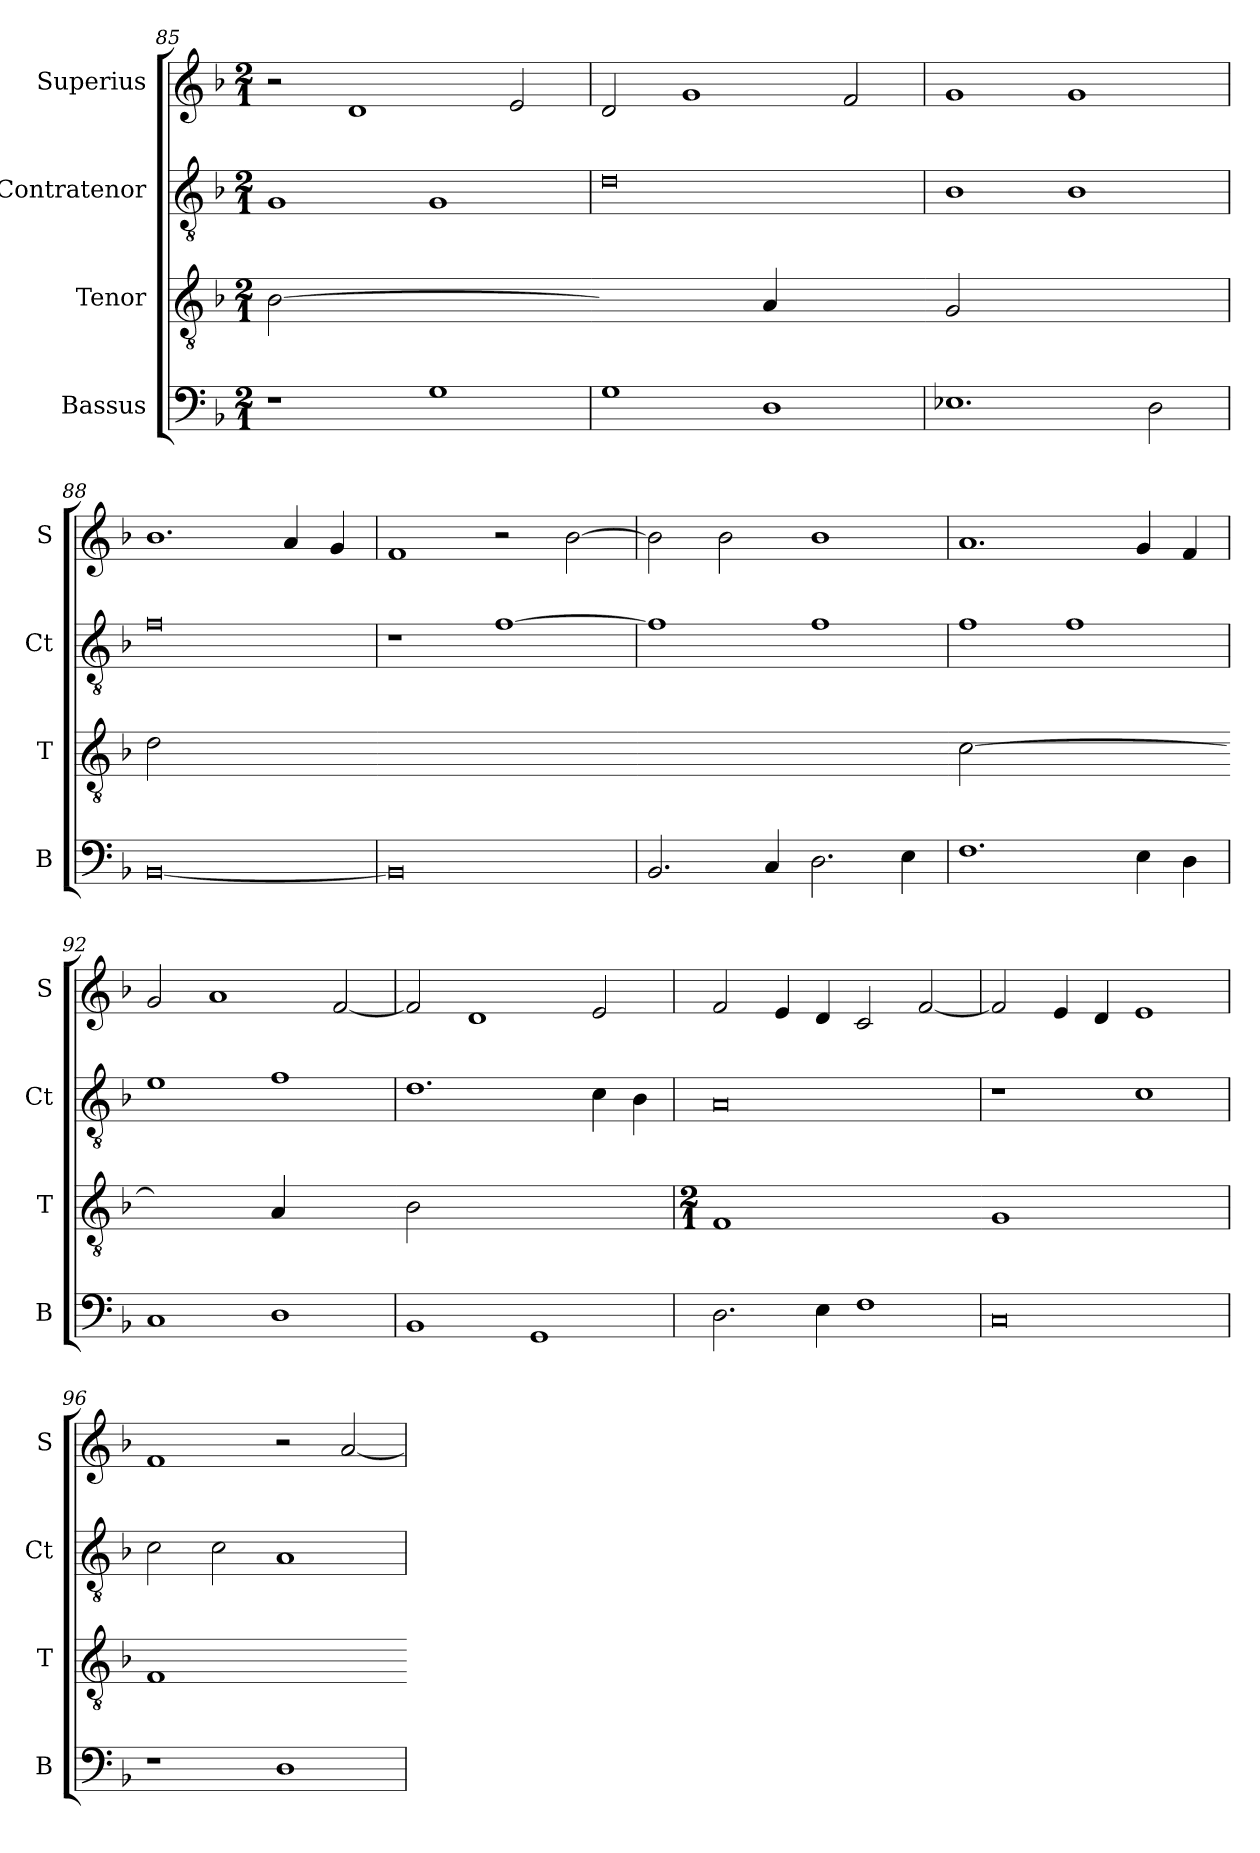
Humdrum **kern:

**kern	**kern	**kern	**kern
*part4	*part3	*part2	*part1
*staff4	*staff3	*staff2	*staff1
*I"Bassus	*I"Tenor	*I"Contratenor	*I"Superius
*I'B	*I'T	*I'Ct	*I'S
*clefF4	*clefGv2	*clefGv2	*clefG2
*k[b-]	*k[b-]	*k[b-]	*k[b-]
*d:	*d:	*d:	*d:
*M2/1	*M2/1	*M2/1	*M2/1
=85	=85	=85	=85
!	!LO:N:vis=2	!	!
1r	[0B-	1G	2r
.	.	.	1d
1G	.	1G	.
.	.	.	2e
=86	=86-	=86	=86
!	!LO:N:vis=4	!	!
1G	1B-yy]	0d	2d
.	.	.	1g
!	!LO:N:vis=4	!	!
1D	1A	.	.
.	.	.	2f
=87	=87-	=87	=87
!	!LO:N:vis=2	!	!
1.E-X	0G	1B-	1g
.	.	1B-	1g
2D	.	.	.
=88	=88	=88	=88
!	!LO:N:vis=2	!	!
[0BB-	[y0d	0f	1.b-
.	.	.	4a
.	.	.	4g
=89	=89-	=89	=89
!	!LO:N:vis=2	!	!
0BB-]	0dyy_	1r	1f
.	.	[1f	2r
.	.	.	[2b-
=90	=90-	=90	=90
!	!LO:N:vis=2	!	!
2.BB-	0dyy]	1f]	2b-]
.	.	.	2b-
4C	.	.	.
2.D	.	1f	1b-
4E	.	.	.
=91	=91-	=91	=91
!	!LO:N:vis=2	!	!
1.F	[0c	1f	1.a
.	.	1f	.
4E	.	.	4g
4D	.	.	4f
=92	=92-	=92	=92
!	!LO:N:vis=4	!	!
1C	1cyy]	1e	2g
.	.	.	1a
!	!LO:N:vis=4	!	!
1D	1A	1f	.
.	.	.	[2f
=93	=93-	=93	=93
!	!LO:N:vis=2	!	!
1BB-	0B-	1.d	2f]
.	.	.	1d
1GG	.	.	.
.	.	4c	2e
.	.	4B-	.
=94	=94	=94	=94
*	*M2/1	*	*
!	!LO:N:vis=1	!	!
2.D	0F	0A	2f
.	.	.	4e
4E	.	.	4d
1F	.	.	2c
.	.	.	[2f
=95	=95-	=95	=95
!	!LO:N:vis=1	!	!
0C	0G	1r	2f]
.	.	.	4e
.	.	.	4d
.	.	1c	1e
=96	=96	=96	=96
!	!LO:N:vis=1	!	!
1r	0F	2c	1f
.	.	2c	.
1D	.	1A	2r
.	.	.	[2a
=	=-	=	=
*-	*-	*-	*-
